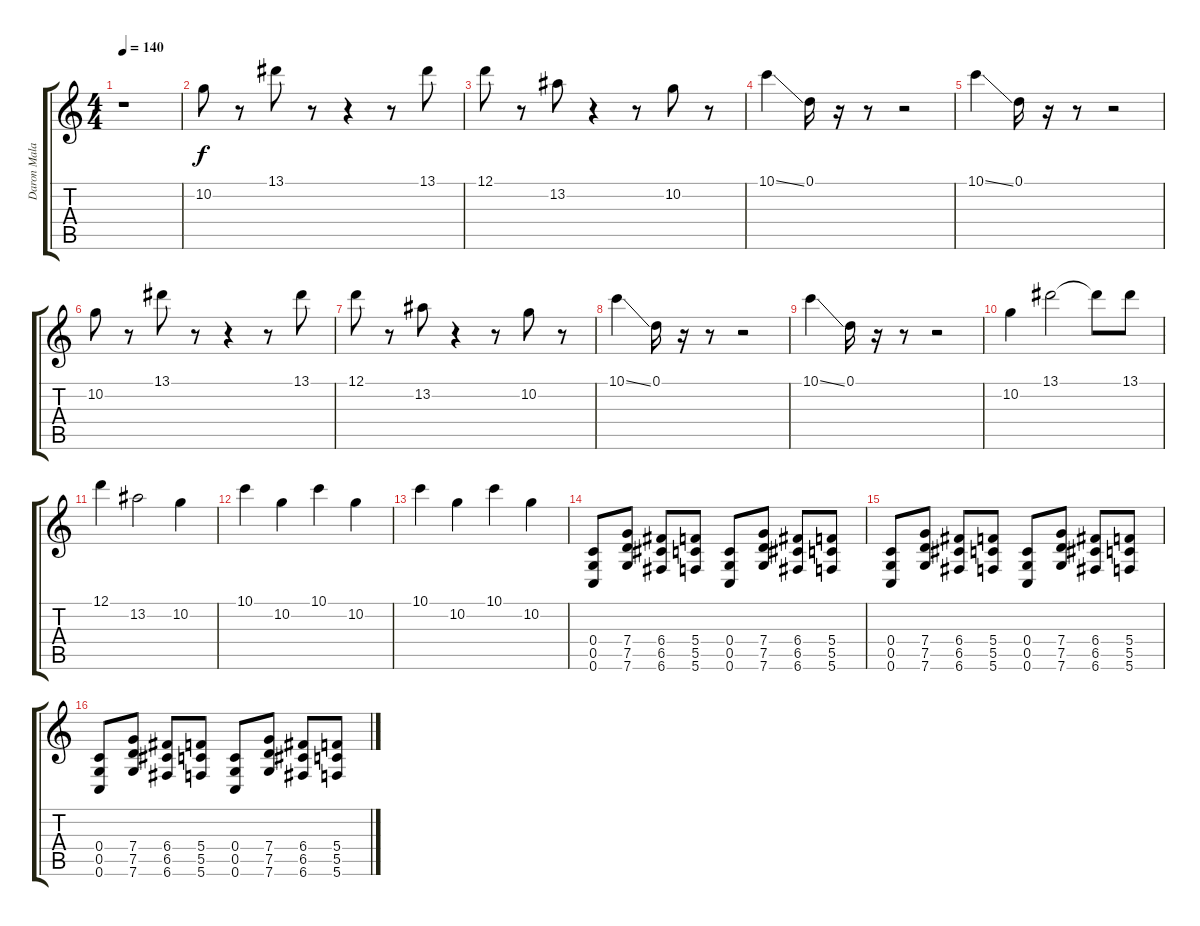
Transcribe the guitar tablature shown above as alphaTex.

\track ("Daron Malakian" "Daron Mala") {instrument overdrivenguitar}
\staff {score tabs}
\tuning (D4 A3 F3 C3 G2 C2) {hide}
\ts (4 4)
\tempo 140
\clef g2
\ks c
r.1{dy f} |
10.2.8 r.8 13.1.8 r.8 r.4 r.8 13.1.8 |
12.1.8 r.8 13.2.8 r.4 r.8 10.2.8 r.8 |
10.1{ss}.4 0.1.16 r.16 r.8 r.2 |
10.1{ss}.4 0.1.16 r.16 r.8 r.2 |
10.2.8 r.8 13.1.8 r.8 r.4 r.8 13.1.8 |
12.1.8 r.8 13.2.8 r.4 r.8 10.2.8 r.8 |
10.1{ss}.4 0.1.16 r.16 r.8 r.2 |
10.1{ss}.4 0.1.16 r.16 r.8 r.2 |
10.2.4 13.1.2 13.1{t}.8 13.1.8 |
12.1.4 13.2.2 10.2.4 |
10.1.4 10.2.4 10.1.4 10.2.4 |
10.1.4 10.2.4 10.1.4 10.2.4 |
(0.4 0.5 0.6).8 (7.4 7.5 7.6).8 (6.4 6.5 6.6).8 (5.4 5.5 5.6).8 (0.4 0.5 0.6).8 (7.4 7.5 7.6).8 (6.4 6.5 6.6).8 (5.4 5.5 5.6).8 |
(0.4 0.5 0.6).8 (7.4 7.5 7.6).8 (6.4 6.5 6.6).8 (5.4 5.5 5.6).8 (0.4 0.5 0.6).8 (7.4 7.5 7.6).8 (6.4 6.5 6.6).8 (5.4 5.5 5.6).8 |
(0.4 0.5 0.6).8 (7.4 7.5 7.6).8 (6.4 6.5 6.6).8 (5.4 5.5 5.6).8 (0.4 0.5 0.6).8 (7.4 7.5 7.6).8 (6.4 6.5 6.6).8 (5.4 5.5 5.6).8
